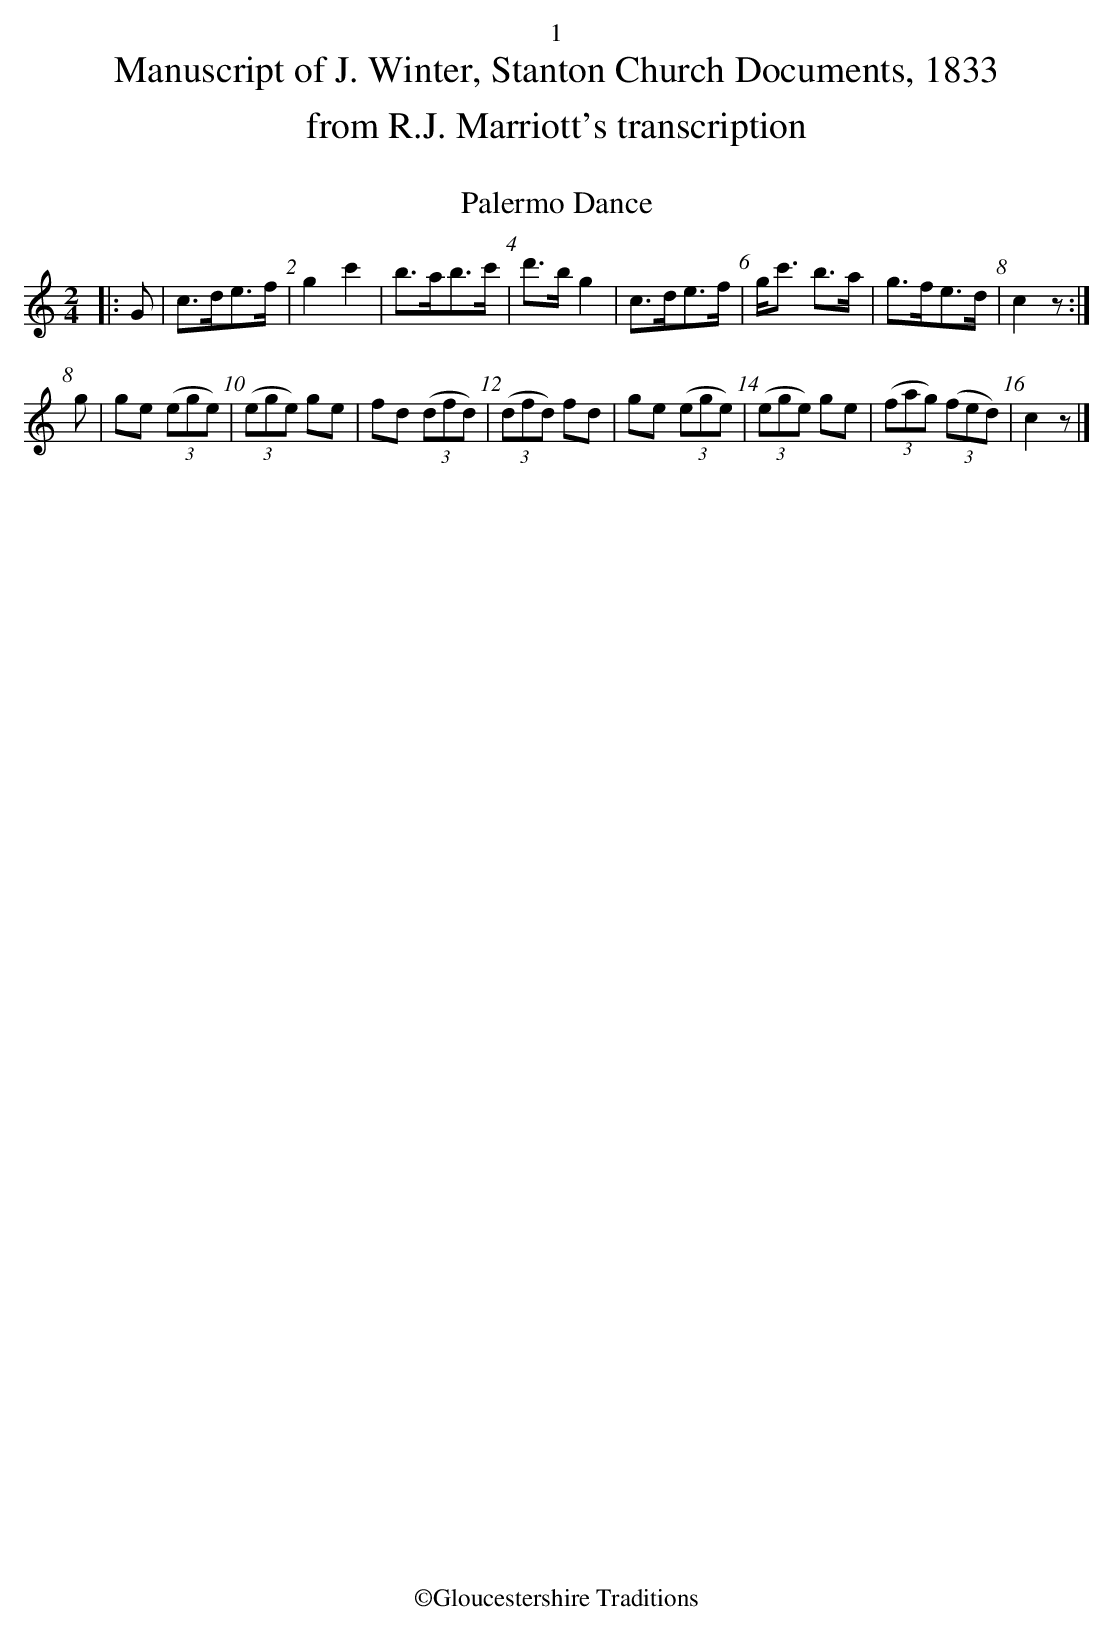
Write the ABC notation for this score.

X:1
T:Palermo Dance
M:2/4
L:1/8
K:C
|:G| c>de>f | g2c'2 | b>ab>c' | d'>bg2 | c>de>f | g<c' b>a | g>fe>d | c2z:|
g|ge ((3ege)| ((3ege) ge | fd ((3dfd)| ((3dfd) fd | ge ((3ege) | ((3ege) ge | ((3fag) ((3fed) |c2z|]
